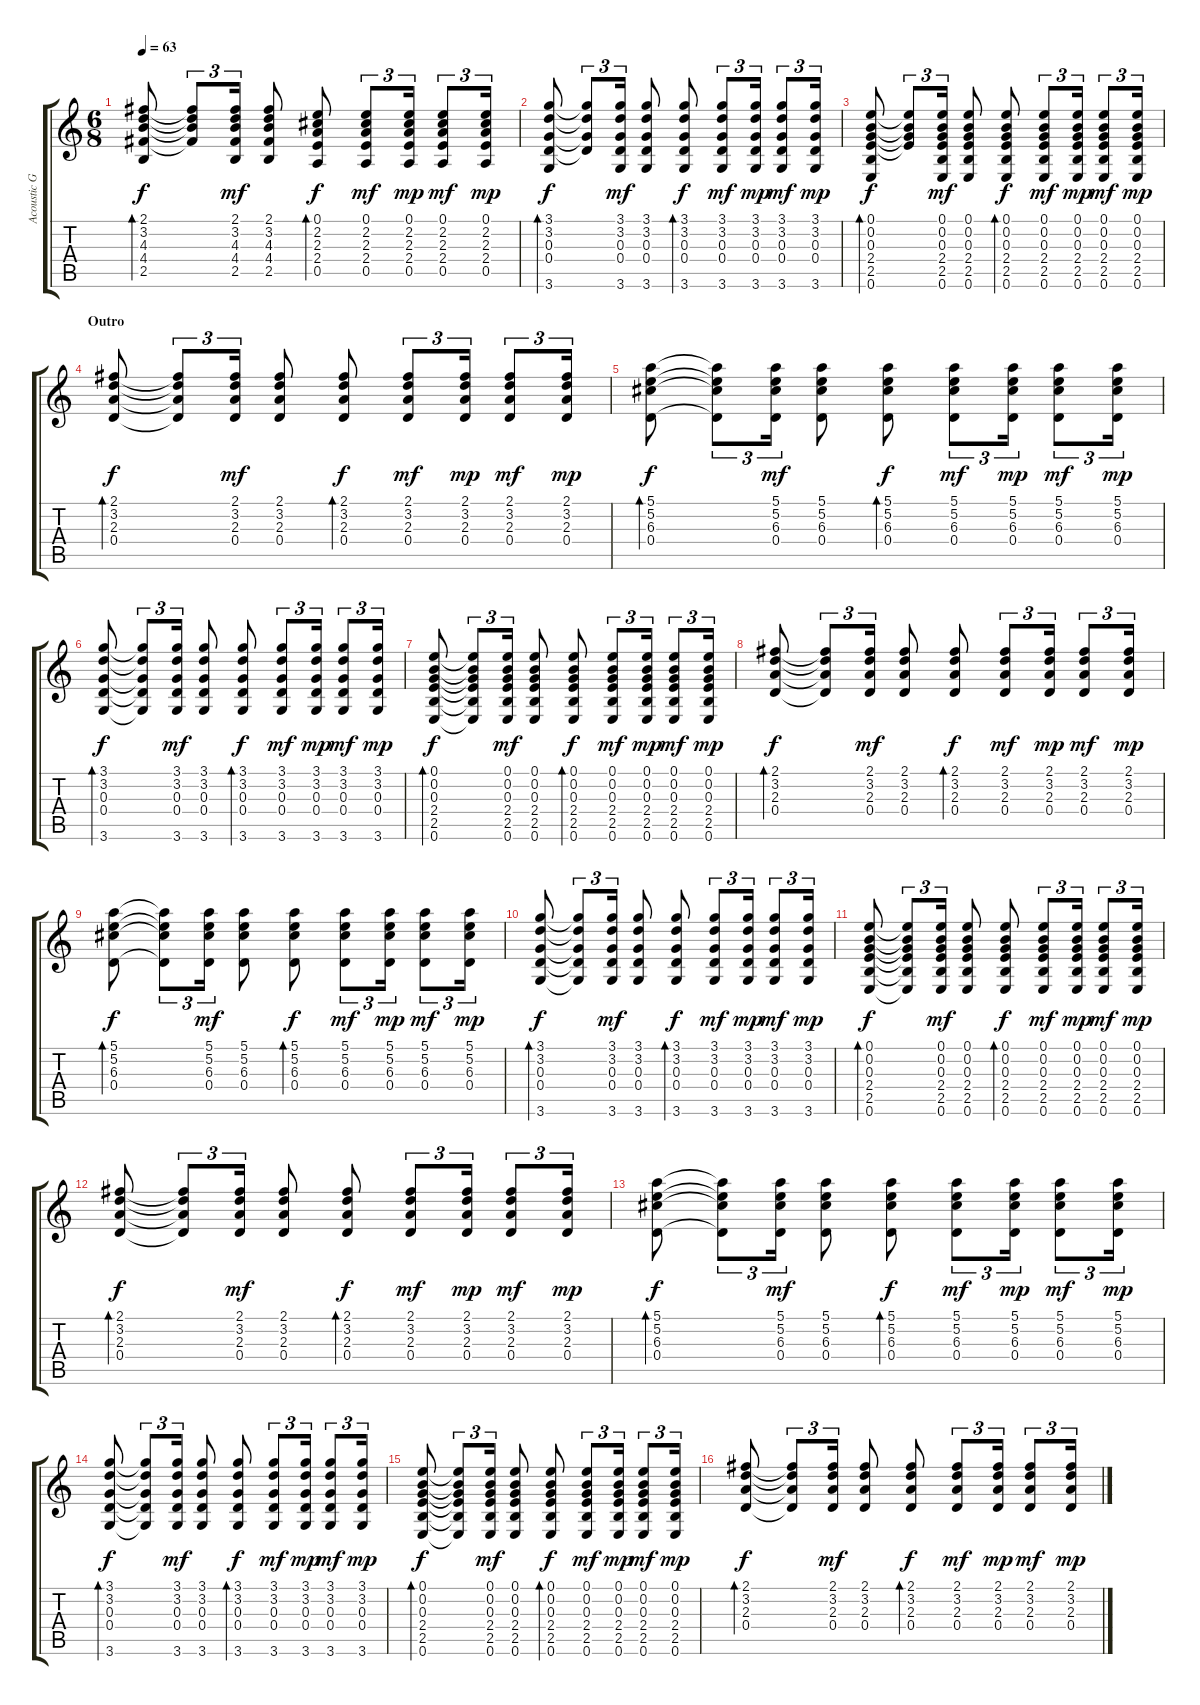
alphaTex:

\track ("Acoustic Guitar" "Acoustic G") {instrument acousticguitarsteel}
\staff {score tabs}
\tuning (E4 B3 G3 D3 A2 E2) {hide}
\ts (6 8)
\tempo 63
\clef g2
\ks c
(2.1 3.2 4.3 4.4 2.5).8{bd 30 dy f} (2.1{t} 3.2{t} 4.3{t} 4.4{t}).8{tu (3 2)} (2.1 3.2 4.3 4.4 2.5).16{tu (3 2) dy mf} (2.1 3.2 4.3 4.4 2.5).8 (0.1 2.2 2.3 2.4 0.5).8{bd 30 dy f} (0.1 2.2 2.3 2.4 0.5).8{tu (3 2) dy mf} (0.1 2.2 2.3 2.4 0.5).16{tu (3 2) dy mp} (0.1 2.2 2.3 2.4 0.5).8{tu (3 2) dy mf} (0.1 2.2 2.3 2.4 0.5).16{tu (3 2) dy mp} |
(3.1 3.2 0.3 0.4 3.6).8{bd 30 dy f} (3.1{t} 3.2{t} 0.3{t} 0.4{t}).8{tu (3 2)} (3.1 3.2 0.3 0.4 3.6).16{tu (3 2) dy mf} (3.1 3.2 0.3 0.4 3.6).8 (3.1 3.2 0.3 0.4 3.6).8{bd 30 dy f} (3.1 3.2 0.3 0.4 3.6).8{tu (3 2) dy mf} (3.1 3.2 0.3 0.4 3.6).16{tu (3 2) dy mp} (3.1 3.2 0.3 0.4 3.6).8{tu (3 2) dy mf} (3.1 3.2 0.3 0.4 3.6).16{tu (3 2) dy mp} |
(0.1 0.2 0.3 2.4 2.5 0.6).8{bd 30 dy f} (0.1{t} 0.2{t} 0.3{t} 2.4{t}).8{tu (3 2)} (0.1 0.2 0.3 2.4 2.5 0.6).16{tu (3 2) dy mf} (0.1 0.2 0.3 2.4 2.5 0.6).8 (0.1 0.2 0.3 2.4 2.5 0.6).8{bd 30 dy f} (0.1 0.2 0.3 2.4 2.5 0.6).8{tu (3 2) dy mf} (0.1 0.2 0.3 2.4 2.5 0.6).16{tu (3 2) dy mp} (0.1 0.2 0.3 2.4 2.5 0.6).8{tu (3 2) dy mf} (0.1 0.2 0.3 2.4 2.5 0.6).16{tu (3 2) dy mp} |
\section ("" "Outro")
(2.1 3.2 2.3 0.4).8{bd 30 dy f} (2.1{t} 3.2{t} 2.3{t} 0.4{t}).8{tu (3 2)} (2.1 3.2 2.3 0.4).16{tu (3 2) dy mf} (2.1 3.2 2.3 0.4).8 (2.1 3.2 2.3 0.4).8{bd 30 dy f} (2.1 3.2 2.3 0.4).8{tu (3 2) dy mf} (2.1 3.2 2.3 0.4).16{tu (3 2) dy mp} (2.1 3.2 2.3 0.4).8{tu (3 2) dy mf} (2.1 3.2 2.3 0.4).16{tu (3 2) dy mp} |
(5.1 5.2 6.3 0.4).8{bd 30 dy f} (5.1{t} 5.2{t} 6.3{t} 0.4{t}).8{tu (3 2)} (5.1 5.2 6.3 0.4).16{tu (3 2) dy mf} (5.1 5.2 6.3 0.4).8 (5.1 5.2 6.3 0.4).8{bd 30 dy f} (5.1 5.2 6.3 0.4).8{tu (3 2) dy mf} (5.1 5.2 6.3 0.4).16{tu (3 2) dy mp} (5.1 5.2 6.3 0.4).8{tu (3 2) dy mf} (5.1 5.2 6.3 0.4).16{tu (3 2) dy mp} |
(3.1 3.2 0.3 0.4 3.6).8{bd 30 dy f} (3.1{t} 3.2{t} 0.3{t} 0.4{t} 3.6{t}).8{tu (3 2)} (3.1 3.2 0.3 0.4 3.6).16{tu (3 2) dy mf} (3.1 3.2 0.3 0.4 3.6).8 (3.1 3.2 0.3 0.4 3.6).8{bd 30 dy f} (3.1 3.2 0.3 0.4 3.6).8{tu (3 2) dy mf} (3.1 3.2 0.3 0.4 3.6).16{tu (3 2) dy mp} (3.1 3.2 0.3 0.4 3.6).8{tu (3 2) dy mf} (3.1 3.2 0.3 0.4 3.6).16{tu (3 2) dy mp} |
(0.1 0.2 0.3 2.4 2.5 0.6).8{bd 30 dy f} (0.1{t} 0.2{t} 0.3{t} 2.4{t} 2.5{t} 0.6{t}).8{tu (3 2)} (0.1 0.2 0.3 2.4 2.5 0.6).16{tu (3 2) dy mf} (0.1 0.2 0.3 2.4 2.5 0.6).8 (0.1 0.2 0.3 2.4 2.5 0.6).8{bd 30 dy f} (0.1 0.2 0.3 2.4 2.5 0.6).8{tu (3 2) dy mf} (0.1 0.2 0.3 2.4 2.5 0.6).16{tu (3 2) dy mp} (0.1 0.2 0.3 2.4 2.5 0.6).8{tu (3 2) dy mf} (0.1 0.2 0.3 2.4 2.5 0.6).16{tu (3 2) dy mp} |
(2.1 3.2 2.3 0.4).8{bd 30 dy f} (2.1{t} 3.2{t} 2.3{t} 0.4{t}).8{tu (3 2)} (2.1 3.2 2.3 0.4).16{tu (3 2) dy mf} (2.1 3.2 2.3 0.4).8 (2.1 3.2 2.3 0.4).8{bd 30 dy f} (2.1 3.2 2.3 0.4).8{tu (3 2) dy mf} (2.1 3.2 2.3 0.4).16{tu (3 2) dy mp} (2.1 3.2 2.3 0.4).8{tu (3 2) dy mf} (2.1 3.2 2.3 0.4).16{tu (3 2) dy mp} |
(5.1 5.2 6.3 0.4).8{bd 30 dy f} (5.1{t} 5.2{t} 6.3{t} 0.4{t}).8{tu (3 2)} (5.1 5.2 6.3 0.4).16{tu (3 2) dy mf} (5.1 5.2 6.3 0.4).8 (5.1 5.2 6.3 0.4).8{bd 30 dy f} (5.1 5.2 6.3 0.4).8{tu (3 2) dy mf} (5.1 5.2 6.3 0.4).16{tu (3 2) dy mp} (5.1 5.2 6.3 0.4).8{tu (3 2) dy mf} (5.1 5.2 6.3 0.4).16{tu (3 2) dy mp} |
(3.1 3.2 0.3 0.4 3.6).8{bd 30 dy f} (3.1{t} 3.2{t} 0.3{t} 0.4{t} 3.6{t}).8{tu (3 2)} (3.1 3.2 0.3 0.4 3.6).16{tu (3 2) dy mf} (3.1 3.2 0.3 0.4 3.6).8 (3.1 3.2 0.3 0.4 3.6).8{bd 30 dy f} (3.1 3.2 0.3 0.4 3.6).8{tu (3 2) dy mf} (3.1 3.2 0.3 0.4 3.6).16{tu (3 2) dy mp} (3.1 3.2 0.3 0.4 3.6).8{tu (3 2) dy mf} (3.1 3.2 0.3 0.4 3.6).16{tu (3 2) dy mp} |
(0.1 0.2 0.3 2.4 2.5 0.6).8{bd 30 dy f} (0.1{t} 0.2{t} 0.3{t} 2.4{t} 2.5{t} 0.6{t}).8{tu (3 2)} (0.1 0.2 0.3 2.4 2.5 0.6).16{tu (3 2) dy mf} (0.1 0.2 0.3 2.4 2.5 0.6).8 (0.1 0.2 0.3 2.4 2.5 0.6).8{bd 30 dy f} (0.1 0.2 0.3 2.4 2.5 0.6).8{tu (3 2) dy mf} (0.1 0.2 0.3 2.4 2.5 0.6).16{tu (3 2) dy mp} (0.1 0.2 0.3 2.4 2.5 0.6).8{tu (3 2) dy mf} (0.1 0.2 0.3 2.4 2.5 0.6).16{tu (3 2) dy mp} |
(2.1 3.2 2.3 0.4).8{bd 30 dy f} (2.1{t} 3.2{t} 2.3{t} 0.4{t}).8{tu (3 2)} (2.1 3.2 2.3 0.4).16{tu (3 2) dy mf} (2.1 3.2 2.3 0.4).8 (2.1 3.2 2.3 0.4).8{bd 30 dy f} (2.1 3.2 2.3 0.4).8{tu (3 2) dy mf} (2.1 3.2 2.3 0.4).16{tu (3 2) dy mp} (2.1 3.2 2.3 0.4).8{tu (3 2) dy mf} (2.1 3.2 2.3 0.4).16{tu (3 2) dy mp} |
(5.1 5.2 6.3 0.4).8{bd 30 dy f} (5.1{t} 5.2{t} 6.3{t} 0.4{t}).8{tu (3 2)} (5.1 5.2 6.3 0.4).16{tu (3 2) dy mf} (5.1 5.2 6.3 0.4).8 (5.1 5.2 6.3 0.4).8{bd 30 dy f} (5.1 5.2 6.3 0.4).8{tu (3 2) dy mf} (5.1 5.2 6.3 0.4).16{tu (3 2) dy mp} (5.1 5.2 6.3 0.4).8{tu (3 2) dy mf} (5.1 5.2 6.3 0.4).16{tu (3 2) dy mp} |
(3.1 3.2 0.3 0.4 3.6).8{bd 30 dy f} (3.1{t} 3.2{t} 0.3{t} 0.4{t} 3.6{t}).8{tu (3 2)} (3.1 3.2 0.3 0.4 3.6).16{tu (3 2) dy mf} (3.1 3.2 0.3 0.4 3.6).8 (3.1 3.2 0.3 0.4 3.6).8{bd 30 dy f} (3.1 3.2 0.3 0.4 3.6).8{tu (3 2) dy mf} (3.1 3.2 0.3 0.4 3.6).16{tu (3 2) dy mp} (3.1 3.2 0.3 0.4 3.6).8{tu (3 2) dy mf} (3.1 3.2 0.3 0.4 3.6).16{tu (3 2) dy mp} |
(0.1 0.2 0.3 2.4 2.5 0.6).8{bd 30 dy f} (0.1{t} 0.2{t} 0.3{t} 2.4{t} 2.5{t} 0.6{t}).8{tu (3 2)} (0.1 0.2 0.3 2.4 2.5 0.6).16{tu (3 2) dy mf} (0.1 0.2 0.3 2.4 2.5 0.6).8 (0.1 0.2 0.3 2.4 2.5 0.6).8{bd 30 dy f} (0.1 0.2 0.3 2.4 2.5 0.6).8{tu (3 2) dy mf} (0.1 0.2 0.3 2.4 2.5 0.6).16{tu (3 2) dy mp} (0.1 0.2 0.3 2.4 2.5 0.6).8{tu (3 2) dy mf} (0.1 0.2 0.3 2.4 2.5 0.6).16{tu (3 2) dy mp} |
(2.1 3.2 2.3 0.4).8{bd 30 dy f} (2.1{t} 3.2{t} 2.3{t} 0.4{t}).8{tu (3 2)} (2.1 3.2 2.3 0.4).16{tu (3 2) dy mf} (2.1 3.2 2.3 0.4).8 (2.1 3.2 2.3 0.4).8{bd 30 dy f} (2.1 3.2 2.3 0.4).8{tu (3 2) dy mf} (2.1 3.2 2.3 0.4).16{tu (3 2) dy mp} (2.1 3.2 2.3 0.4).8{tu (3 2) dy mf} (2.1 3.2 2.3 0.4).16{tu (3 2) dy mp}
